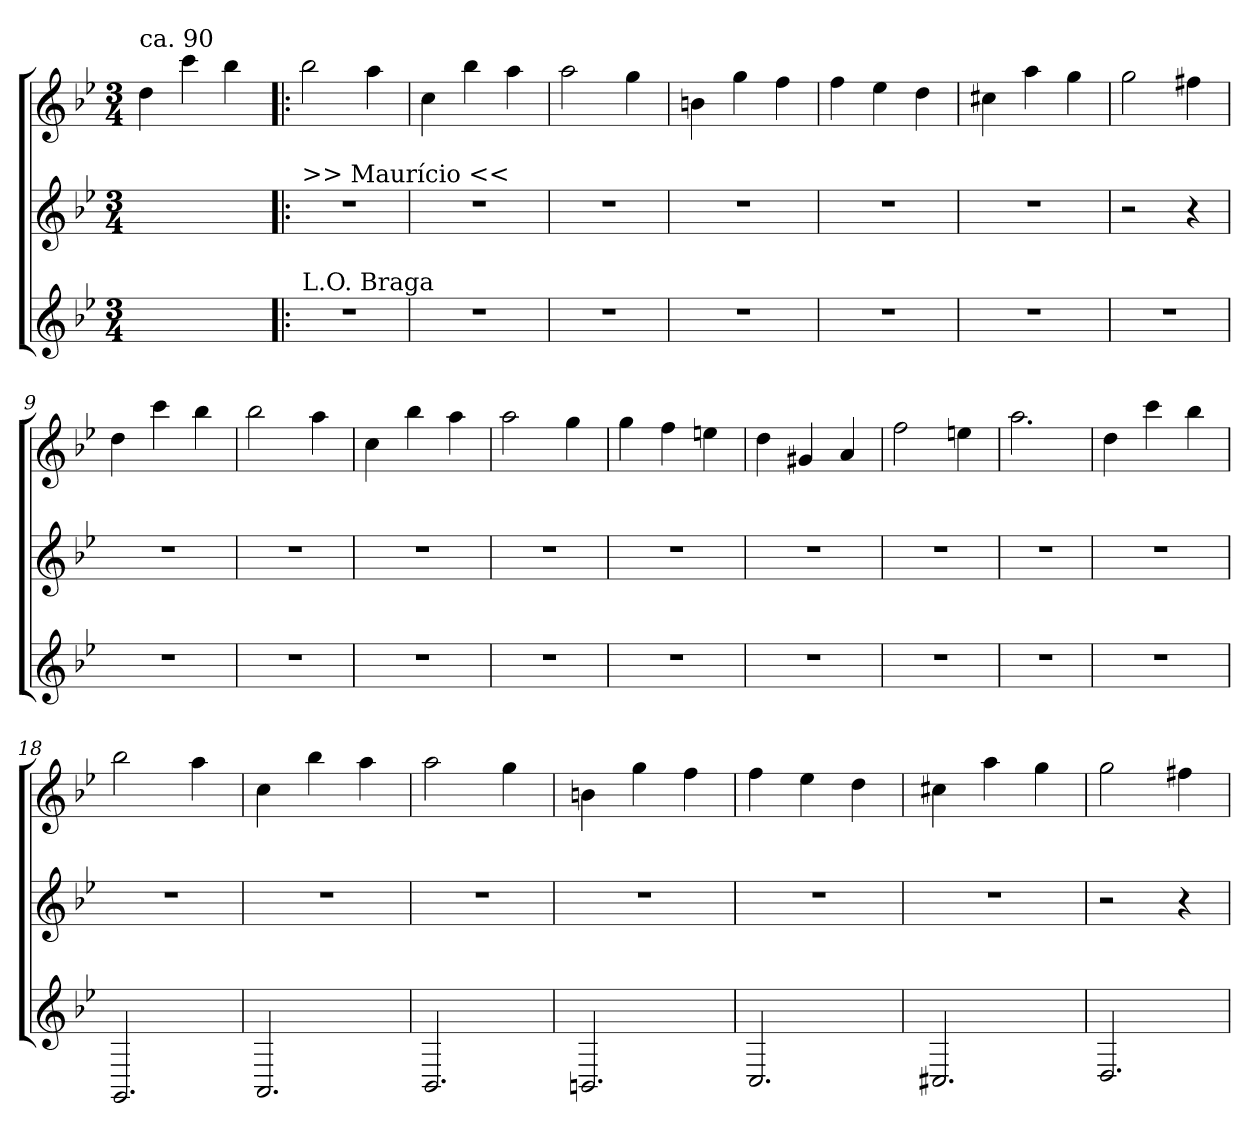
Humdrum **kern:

**kern	**kern	**kern
*part3	*part2	*part1
*staff3	*staff2	*staff1
*clefG2	*clefG2	*clefG2
*ITrd-7c-12	*ITrd-7c-12	*
*k[b-e-]	*k[b-e-]	*k[b-e-]
*B-:	*B-:	*B-:
*M3/4	*M3/4	*M3/4
=1	=1	=1
!	!	!LO:TX:a:t=ca. 90
2.ryy	2.ryy	4dd\
.	.	4ccc\
.	.	4bb-\
=2!|:	=2!|:	=2!|:
*	*	*^
!	!LO:TX:a:t=>> Maurício <<	!	!
!LO:TX:a:t=L.O. Braga	!	!	!
2.r	2.r	2bb-\	2.ryy
.	.	4aa\	.
=3	=3	=3	=3
2.r	2.r	4cc\	2.ryy
.	.	4bb-\	.
.	.	4aa\	.
=4	=4	=4	=4
2.r	2.r	2aa\	2.ryy
.	.	4gg\	.
=5	=5	=5	=5
2.r	2.r	4bn\	2.ryy
.	.	4gg\	.
.	.	4ff\	.
!!LO:LB:g=z	!!
=6	=6	=6	=6
2.r	2.r	4ff\	2.ryy
.	.	4ee-\	.
.	.	4dd\	.
=7	=7	=7	=7
2.r	2.r	4cc#X\	2.ryy
.	.	4aa\	.
.	.	4gg\	.
=8	=8	=8	=8
2.r	2r	2gg\	2ryy
.	4r	4ff#X\	4ryy
=9	=9	=9	=9
2.r	2.r	4dd\	2.ryy
.	.	4ccc\	.
.	.	4bb-\	.
=10	=10	=10	=10
2.r	2.r	2bb-\	2.ryy
.	.	4aa\	.
!!LO:LB:g=z	!!
=11	=11	=11	=11
2.r	2.r	4cc\	2.ryy
.	.	4bb-\	.
.	.	4aa\	.
=12	=12	=12	=12
2.r	2.r	2aa\	2.ryy
.	.	4gg\	.
=13	=13	=13	=13
2.r	2.r	4gg\	2.ryy
.	.	4ff\	.
.	.	4een\	.
=14	=14	=14	=14
2.r	2.r	4dd\	2.ryy
.	.	4g#X/	.
.	.	4a/	.
=15	=15	=15	=15
2.r	2.r	2ff\	2.ryy
.	.	4een\	.
!!LO:LB:g=z	!!
=16	=16	=16	=16
2.r	2.r	2.aa\	2.ryy
=17	=17	=17	=17
2.r	2.r	4dd\	2.ryy
.	.	4ccc\	.
.	.	4bb-\	.
=18	=18	=18	=18
2.G/	2.r	2bb-\	2.ryy
.	.	4aa\	.
=19	=19	=19	=19
2.A/	2.r	4cc\	2.ryy
.	.	4bb-\	.
.	.	4aa\	.
=20	=20	=20	=20
2.B-/	2.r	2aa\	2.ryy
.	.	4gg\	.
!!LO:LB:g=z	!!
=21	=21	=21	=21
2.B/	2.r	4bn\	2.ryy
.	.	4gg\	.
.	.	4ff\	.
=22	=22	=22	=22
2.c/	2.r	4ff\	2.ryy
.	.	4ee-\	.
.	.	4dd\	.
=23	=23	=23	=23
2.c#/	2.r	4cc#X\	2.ryy
.	.	4aa\	.
.	.	4gg\	.
=24	=24	=24	=24
2.d/	2r	2gg\	2ryy
.	4r	4ff#X\	4ryy
*	*	*v	*v
=	=	=
*-	*-	*-
